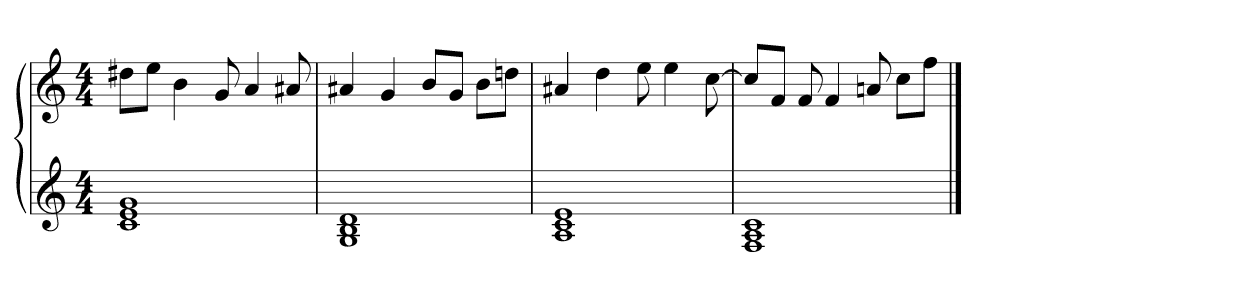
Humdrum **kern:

**kern	**kern
*part2	*part1
*staff2	*staff1
*clefG2	*clefG2
*M4/4	*M4/4
=1	=1
1c 1e 1g	8dd#X\L
.	8ee\J
.	4b
.	8g
.	4a
.	8a#X
=2	=2
1G 1B 1d	4a#X
.	4g
.	8b/L
.	8g/J
.	8b\L
.	8ddn\J
=3	=3
1A 1c 1e	4a#X
.	4dd
.	8ee
.	4ee
.	[8cc
=4	=4
1F 1A 1c	8cc/L]
.	8f/J
.	8f
.	4f
.	8an
.	8cc\L
.	8ff\J
==	==
*-	*-
